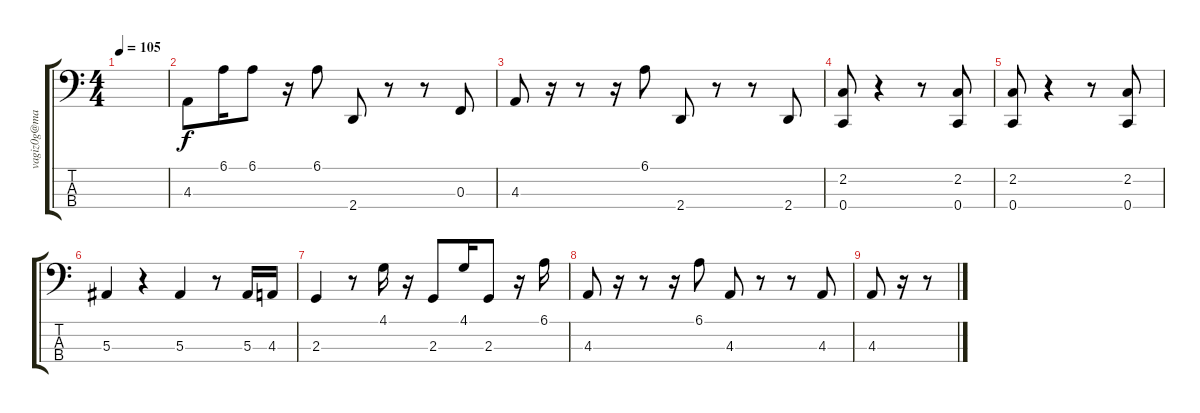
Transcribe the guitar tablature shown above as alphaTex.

\track ("" "vagiz0g@ma") {instrument synthbass2}
\staff {score tabs}
\tuning (Eb2 Bb1 F1 C1) {hide}
\ts (4 4)
\tempo 105
\clef f4
\ks c
|
4.3.8 6.1.16 6.1.8 r.16 6.1.8 2.4.8 r.8 r.8 0.3.8 |
4.3.8 r.16 r.8 r.16 6.1.8 2.4.8 r.8 r.8 2.4.8 |
(2.2 0.4).8 r.4 r.8 (2.2 0.4).8 |
(2.2 0.4).8 r.4 r.8 (2.2 0.4).8 |
5.3.4 r.4 5.3.4 r.8 5.3.16 4.3.16 |
2.3.4 r.8 4.1.16 r.16 2.3.8 4.1.16 2.3.8 r.16 6.1.16 |
4.3.8 r.16 r.8 r.16 6.1.8 4.3.8 r.8 r.8 4.3.8 |
4.3.8 r.16 r.8
